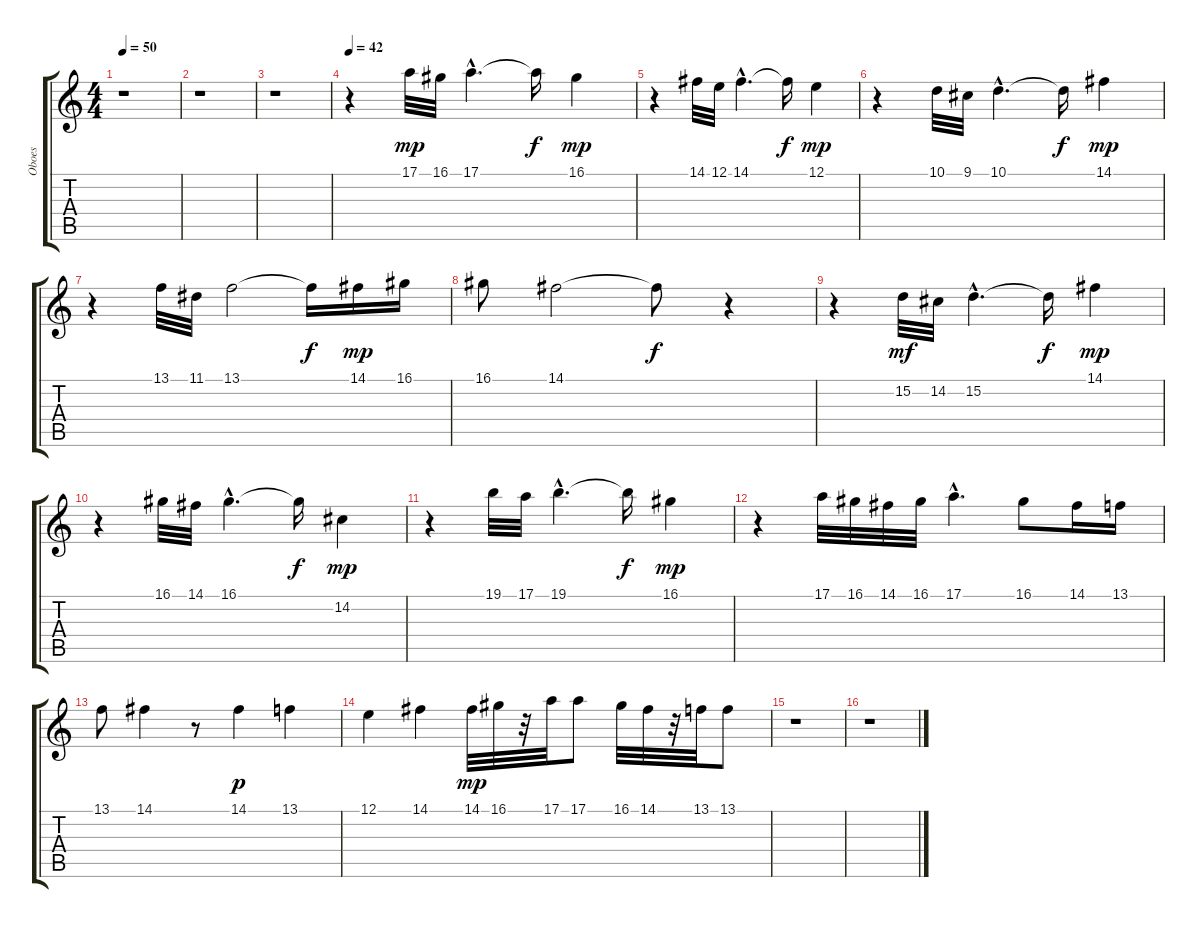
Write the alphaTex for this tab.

\track ("Oboes" "Oboes") {instrument oboe}
\staff {score tabs}
\tuning (E4 B3 G3 D3 A2 E2) {hide}
\ts (4 4)
\tempo 50
\clef g2
\ks c
r.1{dy f} |
r.1 |
r.1 |
\tempo 42
r.4 17.1.32{dy mp} 16.1.32 17.1{hac}.4{d} 17.1{t}.16{dy f} 16.1.4{dy mp} |
r.4 14.1.32 12.1.32 14.1{hac}.4{d} 14.1{t}.16{dy f} 12.1.4{dy mp} |
r.4 10.1.32 9.1.32 10.1{hac}.4{d} 10.1{t}.16{dy f} 14.1.4{dy mp} |
r.4 13.1.32 11.1.32 13.1.2 13.1{t}.16{dy f} 14.1.16{dy mp} 16.1.16 |
16.1.8 14.1.2 14.1{t}.8{dy f} r.4 |
r.4 15.2.32{dy mf} 14.2.32 15.2{hac}.4{d} 15.2{t}.16{dy f} 14.1.4{dy mp} |
r.4 16.1.32 14.1.32 16.1{hac}.4{d} 16.1{t}.16{dy f} 14.2.4{dy mp} |
r.4 19.1.32 17.1.32 19.1{hac}.4{d} 19.1{t}.16{dy f} 16.1.4{dy mp} |
r.4 17.1.32 16.1.32 14.1.32 16.1.32 17.1{hac}.4{d} 16.1.8 14.1.16 13.1.16 |
13.1.8 14.1.4 r.8 14.1.4{dy p} 13.1.4 |
12.1.4 14.1.4 14.1.32{dy mp} 16.1.32 r.32 17.1.32 17.1.8 16.1.32 14.1.32 r.32 13.1.32 13.1.8 |
r.1 |
r.1
